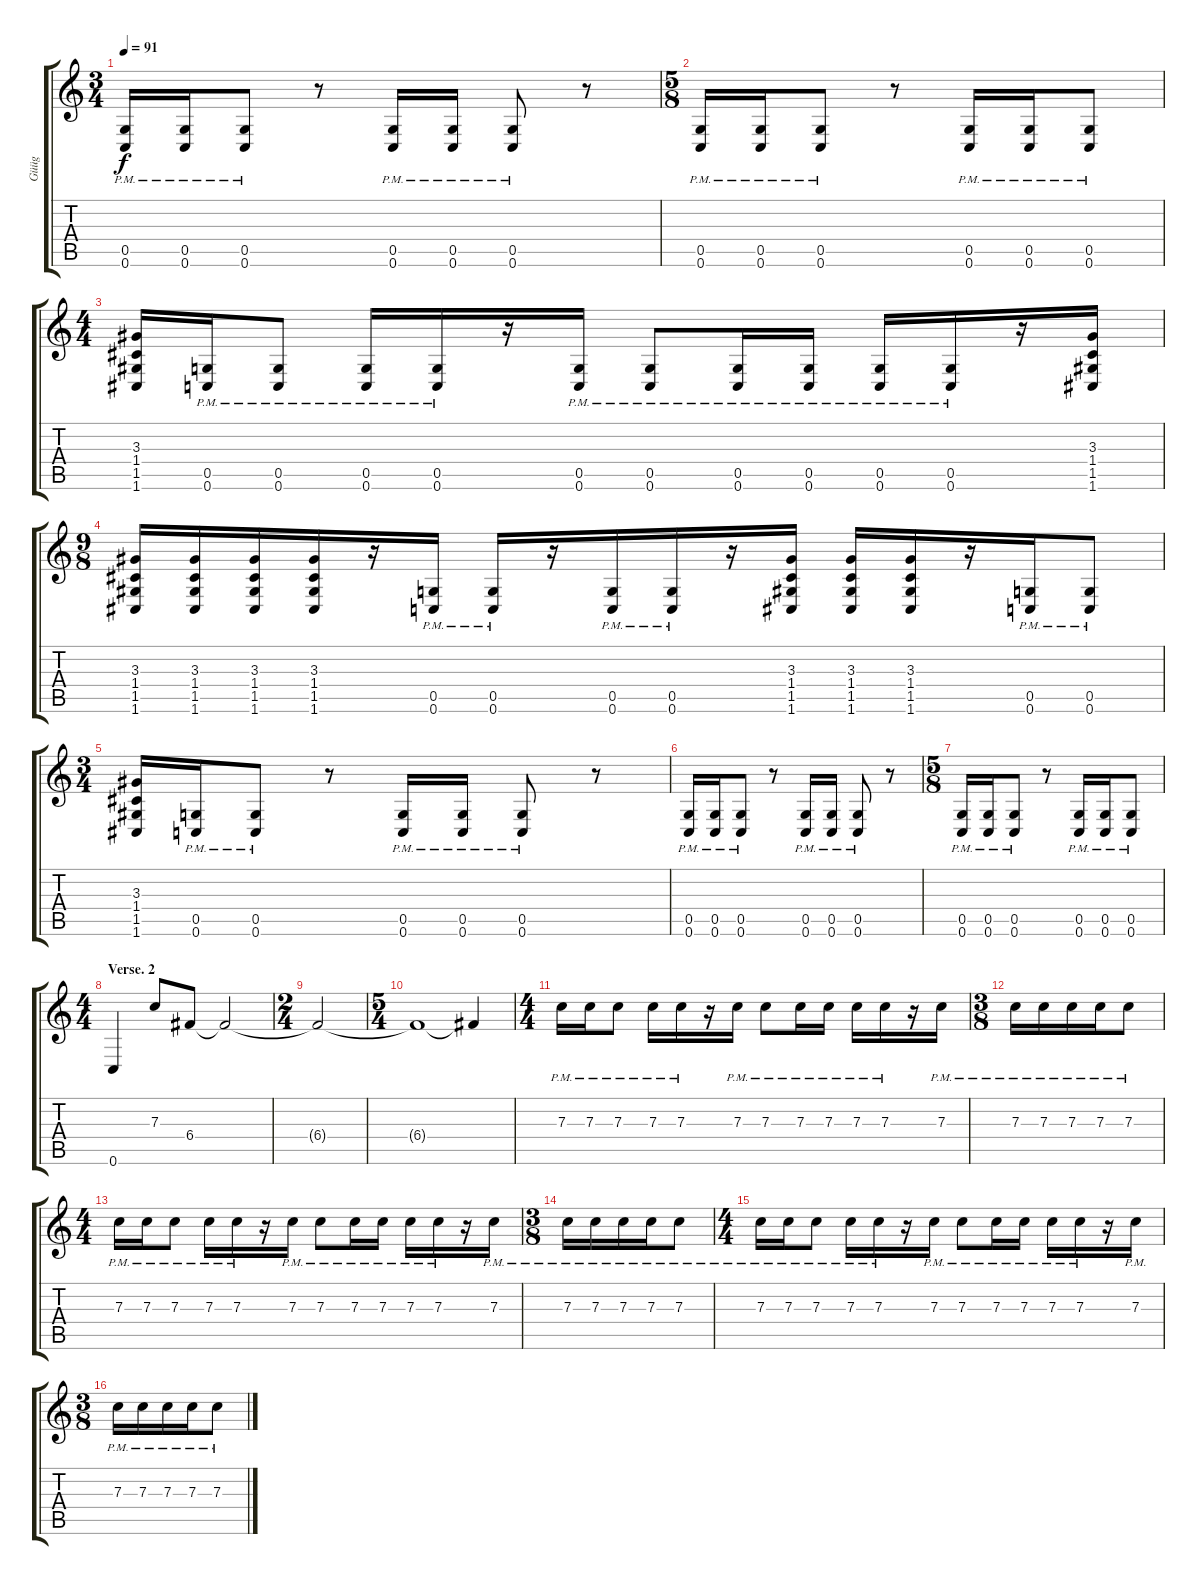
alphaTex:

\track ("Güüg" "Güüg") {instrument distortionguitar}
\staff {score tabs}
\tuning (D4 A3 F3 C3 G2 C2) {hide}
\ts (3 4)
\tempo 91
\clef g2
\ks c
(0.5{pm} 0.6{pm}).16{dy f} (0.5{pm} 0.6{pm}).16 (0.5{pm} 0.6{pm}).8 r.8 (0.5{pm} 0.6{pm}).16 (0.5{pm} 0.6{pm}).16 (0.5{pm} 0.6{pm}).8 r.8 |
\ts (5 8)
(0.5{pm} 0.6{pm}).16 (0.5{pm} 0.6{pm}).16 (0.5{pm} 0.6{pm}).8 r.8 (0.5{pm} 0.6{pm}).16 (0.5{pm} 0.6{pm}).16 (0.5{pm} 0.6{pm}).8 |
\ts (4 4)
(3.3 1.4 1.5 1.6).16 (0.5{pm} 0.6{pm}).16 (0.5{pm} 0.6{pm}).8 (0.5{pm} 0.6{pm}).16 (0.5{pm} 0.6{pm}).16 r.16 (0.5{pm} 0.6{pm}).16 (0.5{pm} 0.6{pm}).8 (0.5{pm} 0.6{pm}).16 (0.5{pm} 0.6{pm}).16 (0.5{pm} 0.6{pm}).16 (0.5{pm} 0.6{pm}).16 r.16 (3.3 1.4 1.5 1.6).16 |
\ts (9 8)
(3.3 1.4 1.5 1.6).16 (3.3 1.4 1.5 1.6).16 (3.3 1.4 1.5 1.6).16 (3.3 1.4 1.5 1.6).16 r.16 (0.5{pm} 0.6{pm}).16 (0.5{pm} 0.6{pm}).16 r.16 (0.5{pm} 0.6{pm}).16 (0.5{pm} 0.6{pm}).16 r.16 (3.3 1.4 1.5 1.6).16 (3.3 1.4 1.5 1.6).16 (3.3 1.4 1.5 1.6).16 r.16 (0.5{pm} 0.6{pm}).16 (0.5{pm} 0.6{pm}).8 |
\ts (3 4)
(3.3 1.4 1.5 1.6).16 (0.5{pm} 0.6{pm}).16 (0.5{pm} 0.6{pm}).8 r.8 (0.5{pm} 0.6{pm}).16 (0.5{pm} 0.6{pm}).16 (0.5{pm} 0.6{pm}).8 r.8 |
(0.5{pm} 0.6{pm}).16 (0.5{pm} 0.6{pm}).16 (0.5{pm} 0.6{pm}).8 r.8 (0.5{pm} 0.6{pm}).16 (0.5{pm} 0.6{pm}).16 (0.5{pm} 0.6{pm}).8 r.8 |
\ts (5 8)
(0.5{pm} 0.6{pm}).16 (0.5{pm} 0.6{pm}).16 (0.5{pm} 0.6{pm}).8 r.8 (0.5{pm} 0.6{pm}).16 (0.5{pm} 0.6{pm}).16 (0.5{pm} 0.6{pm}).8 |
\ts (4 4)
\section ("" "Verse. 2")
0.6.4{instrument electricguitarclean} 7.3.8 6.4.8 6.4{t}.2 |
\ts (2 4)
6.4{t}.2 |
\ts (5 4)
6.4{t}.1 6.4{t}.4 |
\ts (4 4)
7.3{pm}.16{instrument distortionguitar} 7.3{pm}.16 7.3{pm}.8 7.3{pm}.16 7.3{pm}.16 r.16 7.3{pm}.16 7.3{pm}.8 7.3{pm}.16 7.3{pm}.16 7.3{pm}.16 7.3{pm}.16 r.16 7.3{pm}.16 |
\ts (3 8)
7.3{pm}.16 7.3{pm}.16 7.3{pm}.16 7.3{pm}.16 7.3{pm}.8 |
\ts (4 4)
7.3{pm}.16{instrument distortionguitar} 7.3{pm}.16 7.3{pm}.8 7.3{pm}.16 7.3{pm}.16 r.16 7.3{pm}.16 7.3{pm}.8 7.3{pm}.16 7.3{pm}.16 7.3{pm}.16 7.3{pm}.16 r.16 7.3{pm}.16 |
\ts (3 8)
7.3{pm}.16 7.3{pm}.16 7.3{pm}.16 7.3{pm}.16 7.3{pm}.8 |
\ts (4 4)
7.3{pm}.16{instrument distortionguitar} 7.3{pm}.16 7.3{pm}.8 7.3{pm}.16 7.3{pm}.16 r.16 7.3{pm}.16 7.3{pm}.8 7.3{pm}.16 7.3{pm}.16 7.3{pm}.16 7.3{pm}.16 r.16 7.3{pm}.16 |
\ts (3 8)
7.3{pm}.16 7.3{pm}.16 7.3{pm}.16 7.3{pm}.16 7.3{pm}.8
